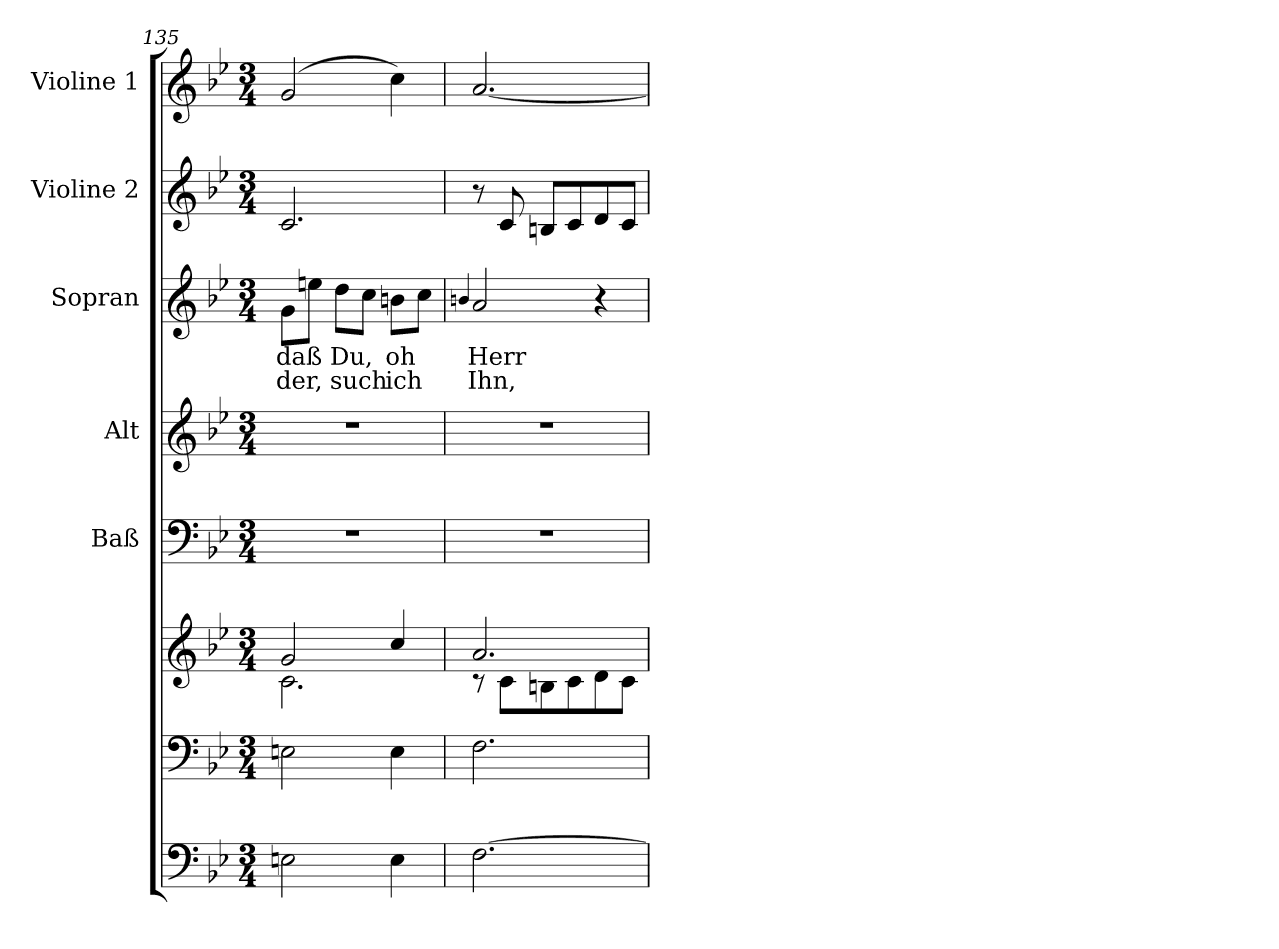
**kern	**kern	**kern	**kern	**kern	**kern	**text	**text	**kern	**kern
*part7	*part6	*part6	*part5	*part4	*part3	*part3	*part3	*part2	*part1
*staff8	*staff7	*staff6	*staff5	*staff4	*staff3	*staff3	*staff3	*staff2	*staff1
*	*	*	*I"Baß	*I"Alt	*I"Sopran	*	*	*I"Violine 2	*I"Violine 1
*	*	*	*	*	*	*	*	*I'Vln	*I'Vln
*clefF4	*clefF4	*clefG2	*clefF4	*clefG2	*clefG2	*	*	*clefG2	*clefG2
*ITrd7c12	*	*	*	*	*	*	*	*	*
*k[b-e-]	*k[b-e-]	*k[b-e-]	*k[b-e-]	*k[b-e-]	*k[b-e-]	*	*	*k[b-e-]	*k[b-e-]
*B-:	*B-:	*B-:	*B-:	*B-:	*B-:	*	*	*B-:	*B-:
*M3/4	*M3/4	*M3/4	*M3/4	*M3/4	*M3/4	*	*	*M3/4	*M3/4
=135	=135	=135	=135	=135	=135	=135	=135	=135	=135
*	*	*^	*	*	*	*	*	*	*
!	!	!	!	!	!	!	!LO:LY:b	!LO:LY:b	!	!
2EEn\	2En\	2g/	2.c\	2.r	2.r	8g\L	daß	der,	2.c/	(2g/
.	.	.	.	.	.	8een\J	.	.	.	.
!	!	!	!	!	!	!	!LO:LY:b	!LO:LY:b	!	!
.	.	.	.	.	.	8dd\L	Du,	such	.	.
.	.	.	.	.	.	8cc\J	.	.	.	.
!	!	!	!	!	!	!	!LO:LY:b	!LO:LY:b	!	!
4EE\	4E\	4cc/	.	.	.	8bn\L	oh	ich	.	4cc\)
.	.	.	.	.	.	8cc\J	.	.	.	.
=136	=136	=136	=136	=136	=136	=136	=136	=136	=136	=136
.	.	.	.	.	.	4qqbn/	.	.	.	.
!	!	!	!	!	!	!	!LO:LY:b	!LO:LY:b	!	!
[2.FF\	2.F\	2.a/	8rc	2.r	2.r	2a/	Herr	Ihn,	8r	[2.a/
.	.	.	8c\L	.	.	.	.	.	8c/	.
.	.	.	8Bn\	.	.	.	.	.	8Bn/L	.
.	.	.	8c\	.	.	.	.	.	8c/	.
.	.	.	8d\	.	.	4r	.	.	8d/	.
.	.	.	8c\J	.	.	.	.	.	8c/J	.
*	*	*v	*v	*	*	*	*	*	*	*
=	=	=	=	=	=	=	=	=	=
*-	*-	*-	*-	*-	*-	*-	*-	*-	*-
